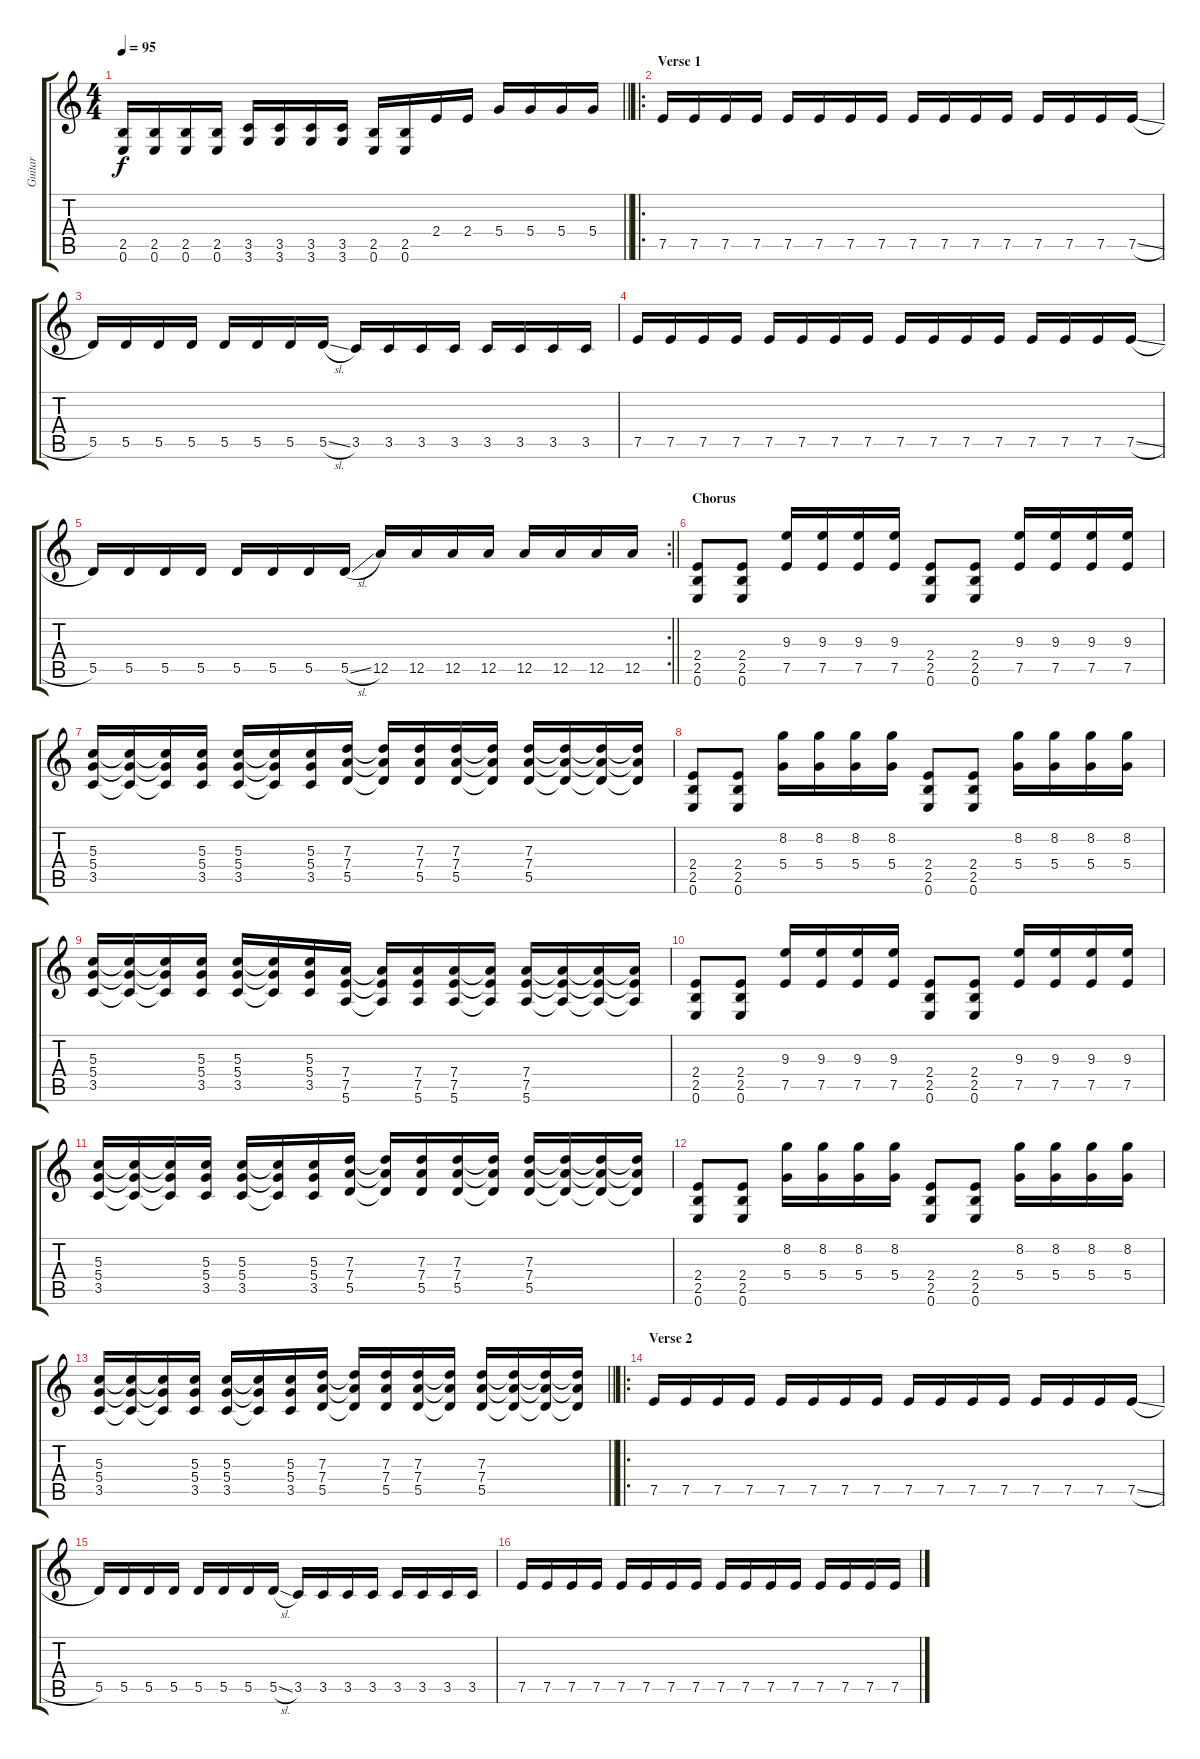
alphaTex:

\track ("Guitar" "Guitar") {instrument overdrivenguitar}
\staff {score tabs}
\tuning (E4 B3 G3 D3 A2 E2) {hide}
\ts (4 4)
\tempo 95
\clef g2
\barLineRight lightlight
\ks c
(2.5 0.6).16{dy f} (2.5 0.6).16 (2.5 0.6).16 (2.5 0.6).16 (3.5 3.6).16 (3.5 3.6).16 (3.5 3.6).16 (3.5 3.6).16 (2.5 0.6).16 (2.5 0.6).16 2.4.16 2.4.16 5.4.16 5.4.16 5.4.16 5.4.16 |
\ro
\section ("" "Verse 1")
7.5.16{volume 10} 7.5.16 7.5.16 7.5.16 7.5.16 7.5.16 7.5.16 7.5.16 7.5.16 7.5.16 7.5.16 7.5.16 7.5.16 7.5.16 7.5.16 7.5{sl}.16 |
5.5.16 5.5.16 5.5.16 5.5.16 5.5.16 5.5.16 5.5.16 5.5{sl}.16 3.5.16 3.5.16 3.5.16 3.5.16 3.5.16 3.5.16 3.5.16 3.5.16 |
7.5.16 7.5.16 7.5.16 7.5.16 7.5.16 7.5.16 7.5.16 7.5.16 7.5.16 7.5.16 7.5.16 7.5.16 7.5.16 7.5.16 7.5.16 7.5{sl}.16 |
\rc 2
\barLineRight lightlight
5.5.16 5.5.16 5.5.16 5.5.16 5.5.16 5.5.16 5.5.16 5.5{sl}.16 12.5.16 12.5.16 12.5.16 12.5.16 12.5.16 12.5.16 12.5.16 12.5.16 |
\section ("" "Chorus")
(2.4 2.5 0.6).8{volume 16} (2.4 2.5 0.6).8 (9.3 7.5).16 (9.3 7.5).16 (9.3 7.5).16 (9.3 7.5).16 (2.4 2.5 0.6).8 (2.4 2.5 0.6).8 (9.3 7.5).16 (9.3 7.5).16 (9.3 7.5).16 (9.3 7.5).16 |
(5.3 5.4 3.5).16 (5.3{t} 5.4{t} 3.5{t}).16 (5.3{t} 5.4{t} 3.5{t}).16 (5.3 5.4 3.5).16 (5.3 5.4 3.5).16 (5.3{t} 5.4{t} 3.5{t}).16 (5.3 5.4 3.5).16 (7.3 7.4 5.5).16 (7.3{t} 7.4{t} 5.5{t}).16 (7.3 7.4 5.5).16 (7.3 7.4 5.5).16 (7.3{t} 7.4{t} 5.5{t}).16 (7.3 7.4 5.5).16 (7.3{t} 7.4{t} 5.5{t}).16 (7.3{t} 7.4{t} 5.5{t}).16 (7.3{t} 7.4{t} 5.5{t}).16 |
(2.4 2.5 0.6).8 (2.4 2.5 0.6).8 (8.2 5.4).16 (8.2 5.4).16 (8.2 5.4).16 (8.2 5.4).16 (2.4 2.5 0.6).8 (2.4 2.5 0.6).8 (8.2 5.4).16 (8.2 5.4).16 (8.2 5.4).16 (8.2 5.4).16 |
(5.3 5.4 3.5).16 (5.3{t} 5.4{t} 3.5{t}).16 (5.3{t} 5.4{t} 3.5{t}).16 (5.3 5.4 3.5).16 (5.3 5.4 3.5).16 (5.3{t} 5.4{t} 3.5{t}).16 (5.3 5.4 3.5).16 (7.4 7.5 5.6).16 (7.4{t} 7.5{t} 5.6{t}).16 (7.4 7.5 5.6).16 (7.4 7.5 5.6).16 (7.4{t} 7.5{t} 5.6{t}).16 (7.4 7.5 5.6).16 (7.4{t} 7.5{t} 5.6{t}).16 (7.4{t} 7.5{t} 5.6{t}).16 (7.4{t} 7.5{t} 5.6{t}).16 |
(2.4 2.5 0.6).8 (2.4 2.5 0.6).8 (9.3 7.5).16 (9.3 7.5).16 (9.3 7.5).16 (9.3 7.5).16 (2.4 2.5 0.6).8 (2.4 2.5 0.6).8 (9.3 7.5).16 (9.3 7.5).16 (9.3 7.5).16 (9.3 7.5).16 |
(5.3 5.4 3.5).16 (5.3{t} 5.4{t} 3.5{t}).16 (5.3{t} 5.4{t} 3.5{t}).16 (5.3 5.4 3.5).16 (5.3 5.4 3.5).16 (5.3{t} 5.4{t} 3.5{t}).16 (5.3 5.4 3.5).16 (7.3 7.4 5.5).16 (7.3{t} 7.4{t} 5.5{t}).16 (7.3 7.4 5.5).16 (7.3 7.4 5.5).16 (7.3{t} 7.4{t} 5.5{t}).16 (7.3 7.4 5.5).16 (7.3{t} 7.4{t} 5.5{t}).16 (7.3{t} 7.4{t} 5.5{t}).16 (7.3{t} 7.4{t} 5.5{t}).16 |
(2.4 2.5 0.6).8 (2.4 2.5 0.6).8 (8.2 5.4).16 (8.2 5.4).16 (8.2 5.4).16 (8.2 5.4).16 (2.4 2.5 0.6).8 (2.4 2.5 0.6).8 (8.2 5.4).16 (8.2 5.4).16 (8.2 5.4).16 (8.2 5.4).16 |
\barLineRight lightlight
(5.3 5.4 3.5).16 (5.3{t} 5.4{t} 3.5{t}).16 (5.3{t} 5.4{t} 3.5{t}).16 (5.3 5.4 3.5).16 (5.3 5.4 3.5).16 (5.3{t} 5.4{t} 3.5{t}).16 (5.3 5.4 3.5).16 (7.3 7.4 5.5).16 (7.3{t} 7.4{t} 5.5{t}).16 (7.3 7.4 5.5).16 (7.3 7.4 5.5).16 (7.3{t} 7.4{t} 5.5{t}).16 (7.3 7.4 5.5).16 (7.3{t} 7.4{t} 5.5{t}).16 (7.3{t} 7.4{t} 5.5{t}).16 (7.3{t} 7.4{t} 5.5{t}).16 |
\ro
\section ("" "Verse 2")
7.5.16{volume 10} 7.5.16 7.5.16 7.5.16 7.5.16 7.5.16 7.5.16 7.5.16 7.5.16 7.5.16 7.5.16 7.5.16 7.5.16 7.5.16 7.5.16 7.5{sl}.16 |
5.5.16 5.5.16 5.5.16 5.5.16 5.5.16 5.5.16 5.5.16 5.5{sl}.16 3.5.16 3.5.16 3.5.16 3.5.16 3.5.16 3.5.16 3.5.16 3.5.16 |
7.5.16 7.5.16 7.5.16 7.5.16 7.5.16 7.5.16 7.5.16 7.5.16 7.5.16 7.5.16 7.5.16 7.5.16 7.5.16 7.5.16 7.5.16 7.5{sl}.16
